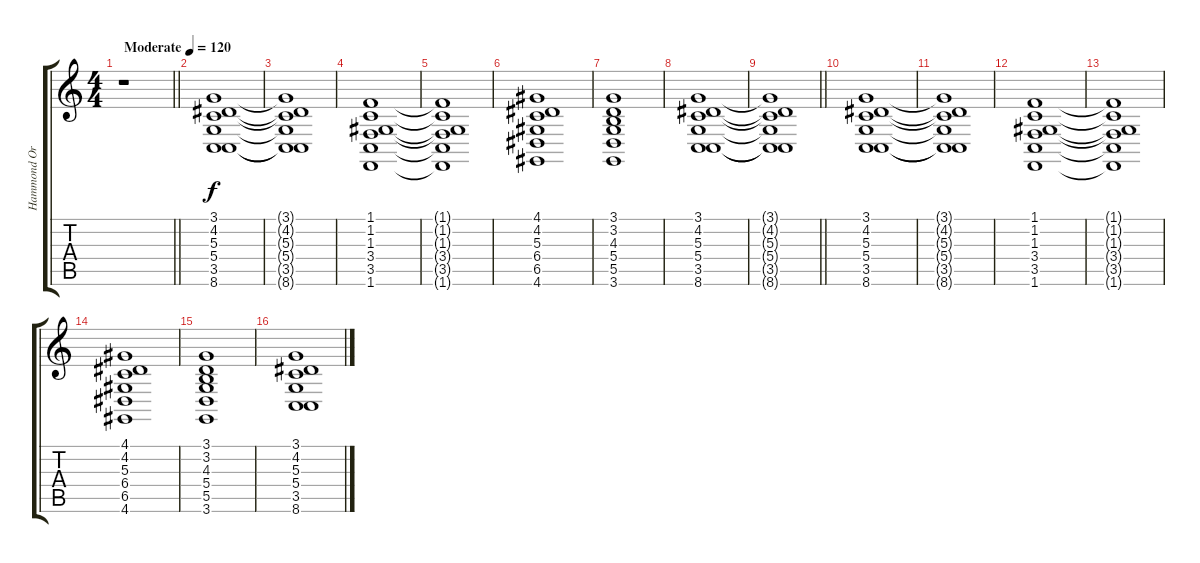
\track ("Hammond Organ" "Hammond Or") {instrument drawbarorgan}
\staff {score tabs}
\tuning (E4 B3 G3 D3 A2 E2) {hide}
\ts (4 4)
\tempo (120 "Moderate")
\clef g2
\barLineRight lightlight
\ks c
r.1{dy f instrument drawbarorgan} |
(3.1 4.2 5.3 5.4 3.5 8.6).1 |
(3.1{t} 4.2{t} 5.3{t} 5.4{t} 3.5{t} 8.6{t}).1 |
(1.1 1.2 1.3 3.4 3.5 1.6).1 |
(1.1{t} 1.2{t} 1.3{t} 3.4{t} 3.5{t} 1.6{t}).1 |
(4.1 4.2 5.3 6.4 6.5 4.6).1 |
(3.1 3.2 4.3 5.4 5.5 3.6).1 |
(3.1 4.2 5.3 5.4 3.5 8.6).1 |
\barLineRight lightlight
(3.1{t} 4.2{t} 5.3{t} 5.4{t} 3.5{t} 8.6{t}).1 |
(3.1 4.2 5.3 5.4 3.5 8.6).1 |
(3.1{t} 4.2{t} 5.3{t} 5.4{t} 3.5{t} 8.6{t}).1 |
(1.1 1.2 1.3 3.4 3.5 1.6).1 |
(1.1{t} 1.2{t} 1.3{t} 3.4{t} 3.5{t} 1.6{t}).1 |
(4.1 4.2 5.3 6.4 6.5 4.6).1 |
(3.1 3.2 4.3 5.4 5.5 3.6).1 |
(3.1 4.2 5.3 5.4 3.5 8.6).1
